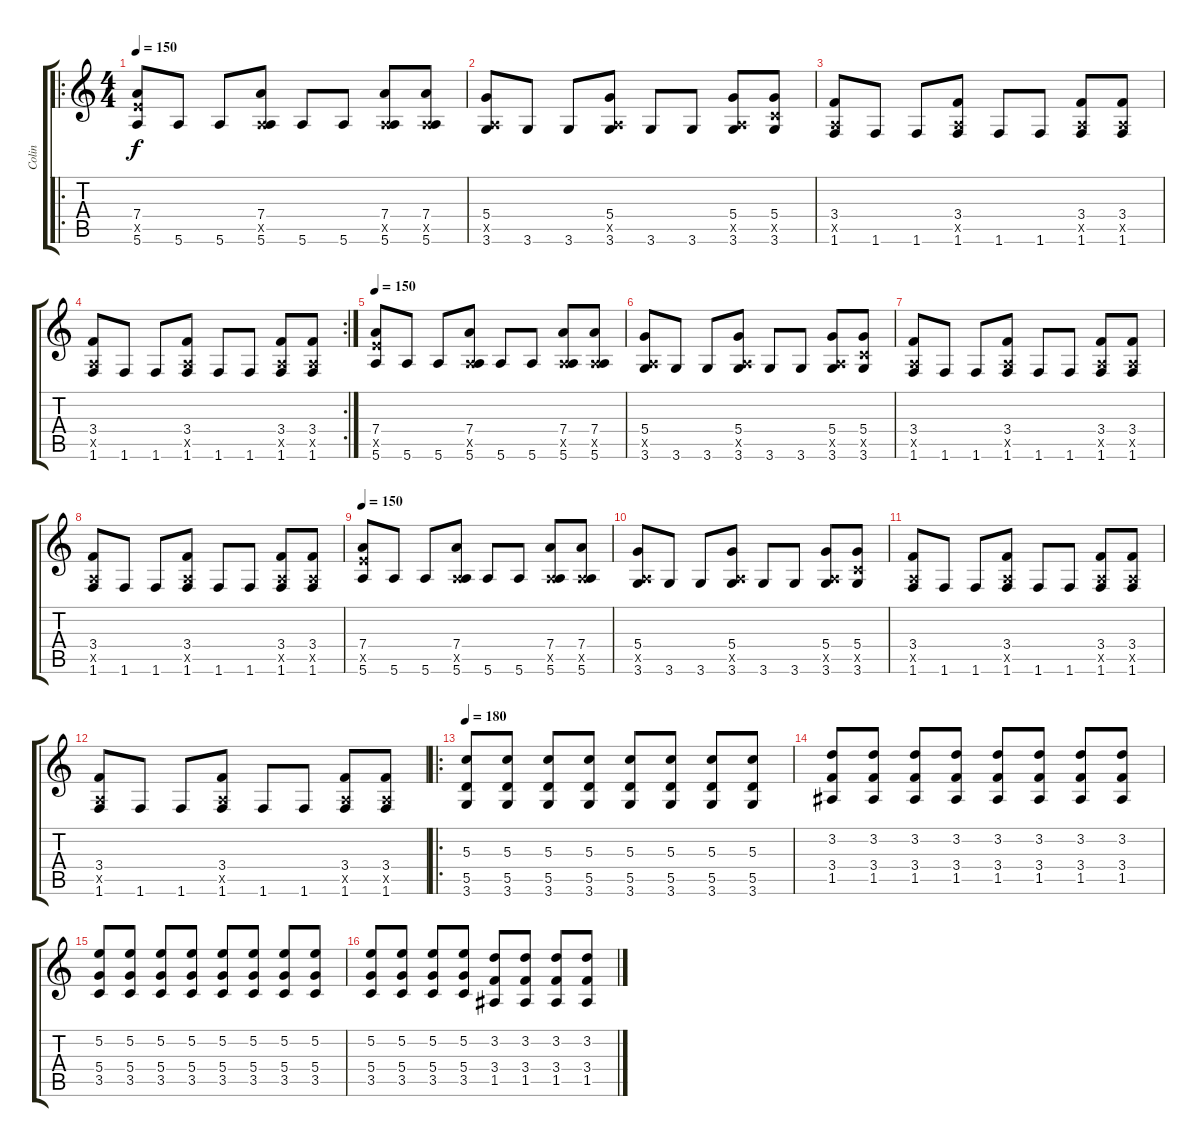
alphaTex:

\track ("Colin" "Colin") {instrument distortionguitar}
\staff {score tabs}
\tuning (E4 B3 G3 D3 A2 E2) {hide}
\ro
\ts (4 4)
\tempo 150
\clef g2
\ks c
(7.4 7.5{x} 5.6).8{dy f} 5.6.8 5.6.8 (7.4 0.5{x} 5.6).8 5.6.8 5.6.8 (7.4 0.5{x} 5.6).8 (7.4 0.5{x} 5.6).8 |
(5.4 0.5{x} 3.6).8 3.6.8 3.6.8 (5.4 0.5{x} 3.6).8 3.6.8 3.6.8 (5.4 0.5{x} 3.6).8 (5.4 3.5{x} 3.6).8 |
(3.4 0.5{x} 1.6).8 1.6.8 1.6.8 (3.4 0.5{x} 1.6).8 1.6.8 1.6.8 (3.4 0.5{x} 1.6).8 (3.4 0.5{x} 1.6).8 |
\rc 2
(3.4 0.5{x} 1.6).8 1.6.8 1.6.8 (3.4 0.5{x} 1.6).8 1.6.8 1.6.8 (3.4 0.5{x} 1.6).8 (3.4 0.5{x} 1.6).8 |
\tempo 150
(7.4 7.5{x} 5.6).8 5.6.8 5.6.8 (7.4 0.5{x} 5.6).8 5.6.8 5.6.8 (7.4 0.5{x} 5.6).8 (7.4 0.5{x} 5.6).8 |
(5.4 0.5{x} 3.6).8 3.6.8 3.6.8 (5.4 0.5{x} 3.6).8 3.6.8 3.6.8 (5.4 0.5{x} 3.6).8 (5.4 3.5{x} 3.6).8 |
(3.4 0.5{x} 1.6).8 1.6.8 1.6.8 (3.4 0.5{x} 1.6).8 1.6.8 1.6.8 (3.4 0.5{x} 1.6).8 (3.4 0.5{x} 1.6).8 |
(3.4 0.5{x} 1.6).8 1.6.8 1.6.8 (3.4 0.5{x} 1.6).8 1.6.8 1.6.8 (3.4 0.5{x} 1.6).8 (3.4 0.5{x} 1.6).8 |
\tempo 150
(7.4 7.5{x} 5.6).8 5.6.8 5.6.8 (7.4 0.5{x} 5.6).8 5.6.8 5.6.8 (7.4 0.5{x} 5.6).8 (7.4 0.5{x} 5.6).8 |
(5.4 0.5{x} 3.6).8 3.6.8 3.6.8 (5.4 0.5{x} 3.6).8 3.6.8 3.6.8 (5.4 0.5{x} 3.6).8 (5.4 3.5{x} 3.6).8 |
(3.4 0.5{x} 1.6).8 1.6.8 1.6.8 (3.4 0.5{x} 1.6).8 1.6.8 1.6.8 (3.4 0.5{x} 1.6).8 (3.4 0.5{x} 1.6).8 |
(3.4 0.5{x} 1.6).8 1.6.8 1.6.8 (3.4 0.5{x} 1.6).8 1.6.8 1.6.8 (3.4 0.5{x} 1.6).8 (3.4 0.5{x} 1.6).8 |
\ro
\tempo 180
(5.3 5.5 3.6).8 (5.3 5.5 3.6).8 (5.3 5.5 3.6).8 (5.3 5.5 3.6).8 (5.3 5.5 3.6).8 (5.3 5.5 3.6).8 (5.3 5.5 3.6).8 (5.3 5.5 3.6).8 |
(3.2 3.4 1.5).8 (3.2 3.4 1.5).8 (3.2 3.4 1.5).8 (3.2 3.4 1.5).8 (3.2 3.4 1.5).8 (3.2 3.4 1.5).8 (3.2 3.4 1.5).8 (3.2 3.4 1.5).8 |
(5.2 5.4 3.5).8 (5.2 5.4 3.5).8 (5.2 5.4 3.5).8 (5.2 5.4 3.5).8 (5.2 5.4 3.5).8 (5.2 5.4 3.5).8 (5.2 5.4 3.5).8 (5.2 5.4 3.5).8 |
(5.2 5.4 3.5).8 (5.2 5.4 3.5).8 (5.2 5.4 3.5).8 (5.2 5.4 3.5).8 (3.2 3.4 1.5).8 (3.2 3.4 1.5).8 (3.2 3.4 1.5).8 (3.2 3.4 1.5).8
